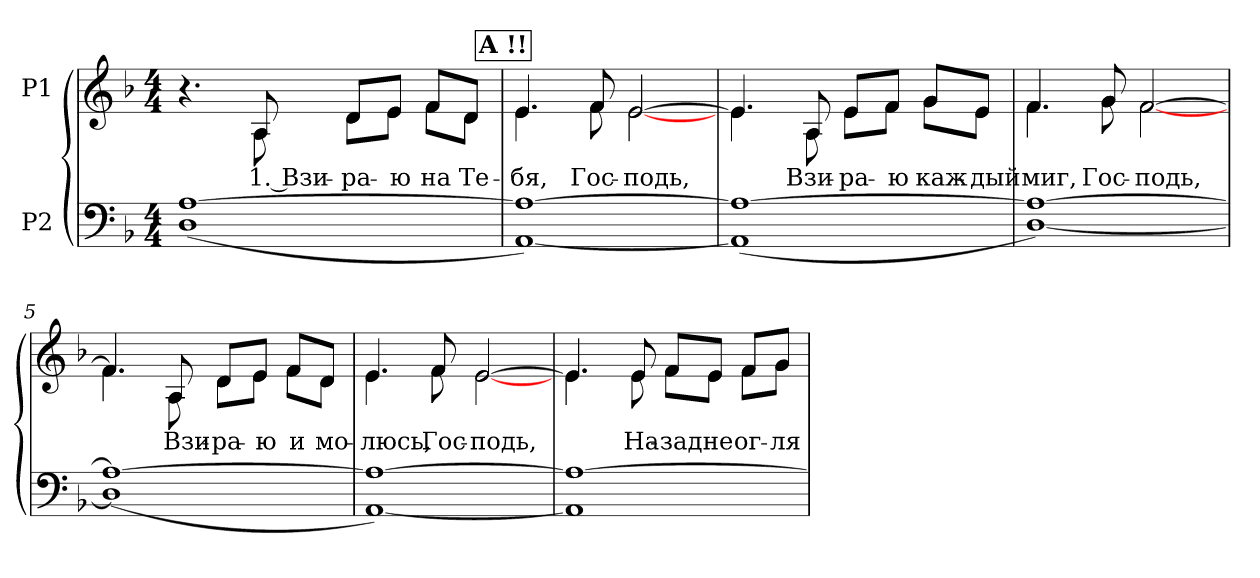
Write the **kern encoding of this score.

**kern	**kern	**text
*part2	*part1	*part1
*staff2	*staff1	*staff1
*I"P2	*I"P1	*
!!LO:PB:g=z
*clefF4	*clefG2	*
*k[b-]	*k[b-]	*
*F:	*F:	*
*M4/4	*M4/4	*
*MM92	*MM92	*
=1	=1	=1
*^	*^	*
[>1Ai	(1Di	4.r	4.ryy	.
!	!	!	!	!LO:LY:b:color=#000000
.	.	8Ai/	8Ai\	1. Взи-
!	!	!	!	!LO:LY:b:color=#000000
.	.	8di/L	8di\L	-ра-
!	!	!	!	!LO:LY:b:color=#000000
.	.	8ei/J	8ei\J	-ю
!	!	!	!	!LO:LY:b:color=#000000
.	.	8fi/L	8fi\L	на
!	!	!	!	!LO:LY:b:color=#000000
.	.	8di/J	8di\J	Те-
!!LO:REH:place=s1:color=#000000:enc=box:fs=17.9779:t=A	!!
=2	=2	=2	=2	=2
!	!	!	!	!LO:LY:b:color=#000000
1Ai_>	[<1AAi)	4.ei/	4.ei\	-бя,
!	!	!	!	!LO:LY:b:color=#000000
.	.	8fi/	8fi\	Гос-
!	!	!	!	!LO:LY:b:color=#000000
.	.	[>2ei/	[<2ei\	-подь,
=3	=3	=3	=3	=3
1Ai_>	(1AAi]	4.ei/]	4.ei\	.
!	!	!	!	!LO:LY:b:color=#000000
.	.	8Ai/	8Ai\	Взи-
!	!	!	!	!LO:LY:b:color=#000000
.	.	8ei/L	8ei\L	-ра-
!	!	!	!	!LO:LY:b:color=#000000
.	.	8fi/J	8fi\J	-ю
!	!	!	!	!LO:LY:b:color=#000000
.	.	8gi/L	8gi\L	каж-
!	!	!	!	!LO:LY:b:color=#000000
.	.	8ei/J	8ei\J	-дый
=4	=4	=4	=4	=4
!	!	!	!	!LO:LY:b:color=#000000
1Ai_>	[<1Di)	4.fi/	4.fi\	миг,
!	!	!	!	!LO:LY:b:color=#000000
.	.	8gi/	8gi\	Гос-
!	!	!	!	!LO:LY:b:color=#000000
.	.	[>2fi/	[<2fi\	-подь,
!!LO:LB:g=z	!!
=5	=5	=5	=5	=5
1Ai_>	(1Di]	4.fi/]	4.fi\	.
!	!	!	!	!LO:LY:b:color=#000000
.	.	8Ai/	8Ai\	Взи-
!	!	!	!	!LO:LY:b:color=#000000
.	.	8di/L	8di\L	-ра-
!	!	!	!	!LO:LY:b:color=#000000
.	.	8ei/J	8ei\J	-ю
!	!	!	!	!LO:LY:b:color=#000000
.	.	8fi/L	8fi\L	и
!	!	!	!	!LO:LY:b:color=#000000
.	.	8di/J	8di\J	мо-
=6	=6	=6	=6	=6
!	!	!	!	!LO:LY:b:color=#000000
1Ai_>	[<1AAi)	4.ei/	4.ei\	-люсь,
!	!	!	!	!LO:LY:b:color=#000000
.	.	8fi/	8fi\	Гос-
!	!	!	!	!LO:LY:b:color=#000000
.	.	[>2ei/	[<2ei\	-подь,
=7	=7	=7	=7	=7
1Ai_>	1AAi]	4.ei/]	4.ei\	.
!	!	!	!	!LO:LY:b:color=#000000
.	.	8ei/	8ei\	На-
!	!	!	!	!LO:LY:b:color=#000000
.	.	8fi/L	8fi\L	-зад
!	!	!	!	!LO:LY:b:color=#000000
.	.	8ei/J	8ei\J	не
!	!	!	!	!LO:LY:b:color=#000000
.	.	8fi/L	8fi\L	ог-
!	!	!	!	!LO:LY:b:color=#000000
.	.	8gi/J	8gi\J	-ля-
*v	*v	*	*	*
*	*v	*v	*
=	=	=
*-	*-	*-
